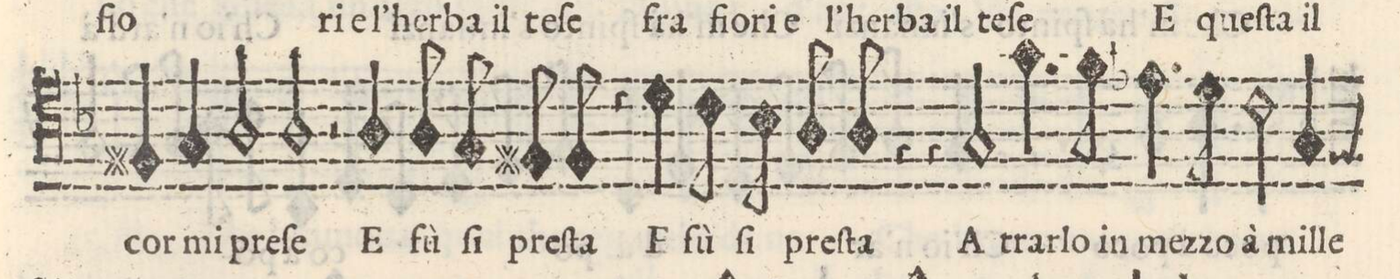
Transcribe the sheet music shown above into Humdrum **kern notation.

**kern	**text
*I"SESTO	*
*clefC4	*
*k[b-]	*
*met(C)	*
*M2/1	*
4F#X/	cor
4G/	mi
2A/	pre-
2A/	-ſe
=9-	=9-
2r	.
4A/	E
8A/	fù
8G/	ſi
8F#X/	preſ-
8F#/	-ta
4r	.
4d\	E
8c\	fù
8B-\	ſi
=10-	=10-
8A/	preſ-
8A/	-ta
4r	.
4r	.
2G/	A
4.g\	trar-
8f\	-lo in
4.e-X\	mez-
=11-	=11-
8d\	-zo à
2c\	mil-
4G/	-le
*custos:F	*
*-	*-
